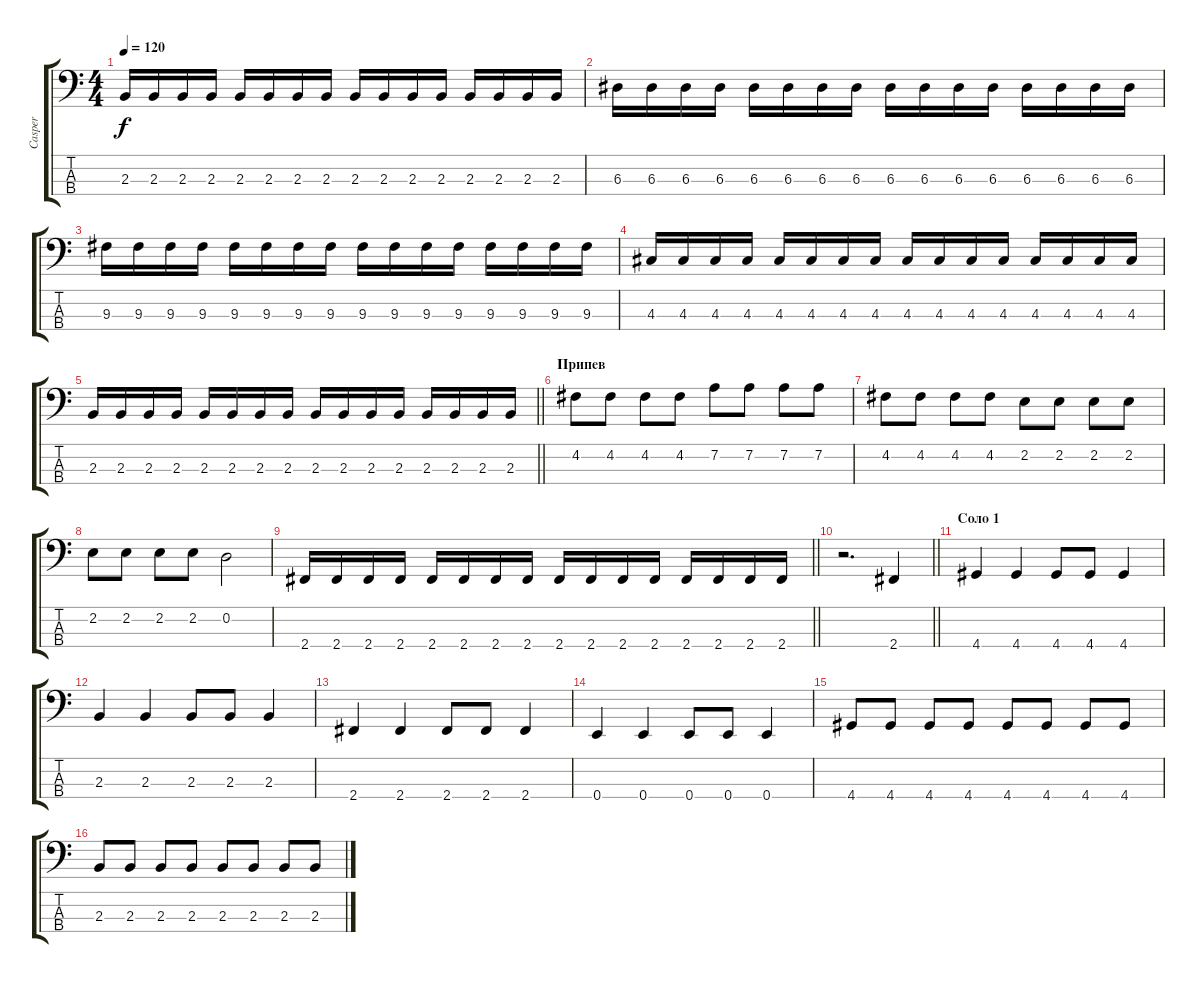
\track ("Casper" "Casper") {instrument electricbasspick}
\staff {score tabs}
\tuning (G2 D2 A1 E1) {hide}
\ts (4 4)
\tempo 120
\clef f4
\ks c
2.3.16{dy f} 2.3.16 2.3.16 2.3.16 2.3.16 2.3.16 2.3.16 2.3.16 2.3.16 2.3.16 2.3.16 2.3.16 2.3.16 2.3.16 2.3.16 2.3.16 |
6.3.16 6.3.16 6.3.16 6.3.16 6.3.16 6.3.16 6.3.16 6.3.16 6.3.16 6.3.16 6.3.16 6.3.16 6.3.16 6.3.16 6.3.16 6.3.16 |
9.3.16 9.3.16 9.3.16 9.3.16 9.3.16 9.3.16 9.3.16 9.3.16 9.3.16 9.3.16 9.3.16 9.3.16 9.3.16 9.3.16 9.3.16 9.3.16 |
4.3.16 4.3.16 4.3.16 4.3.16 4.3.16 4.3.16 4.3.16 4.3.16 4.3.16 4.3.16 4.3.16 4.3.16 4.3.16 4.3.16 4.3.16 4.3.16 |
\barLineRight lightlight
2.3.16 2.3.16 2.3.16 2.3.16 2.3.16 2.3.16 2.3.16 2.3.16 2.3.16 2.3.16 2.3.16 2.3.16 2.3.16 2.3.16 2.3.16 2.3.16 |
\section ("" "Припев")
4.2.8 4.2.8 4.2.8 4.2.8 7.2.8 7.2.8 7.2.8 7.2.8 |
4.2.8 4.2.8 4.2.8 4.2.8 2.2.8 2.2.8 2.2.8 2.2.8 |
2.2.8 2.2.8 2.2.8 2.2.8 0.2.2 |
\barLineRight lightlight
2.4.16 2.4.16 2.4.16 2.4.16 2.4.16 2.4.16 2.4.16 2.4.16 2.4.16 2.4.16 2.4.16 2.4.16 2.4.16 2.4.16 2.4.16 2.4.16 |
\barLineRight lightlight
r.2{d} 2.4.4 |
\section ("" "Соло 1")
4.4.4 4.4.4 4.4.8 4.4.8 4.4.4 |
2.3.4 2.3.4 2.3.8 2.3.8 2.3.4 |
2.4.4 2.4.4 2.4.8 2.4.8 2.4.4 |
0.4.4 0.4.4 0.4.8 0.4.8 0.4.4 |
4.4.8 4.4.8 4.4.8 4.4.8 4.4.8 4.4.8 4.4.8 4.4.8 |
2.3.8 2.3.8 2.3.8 2.3.8 2.3.8 2.3.8 2.3.8 2.3.8
